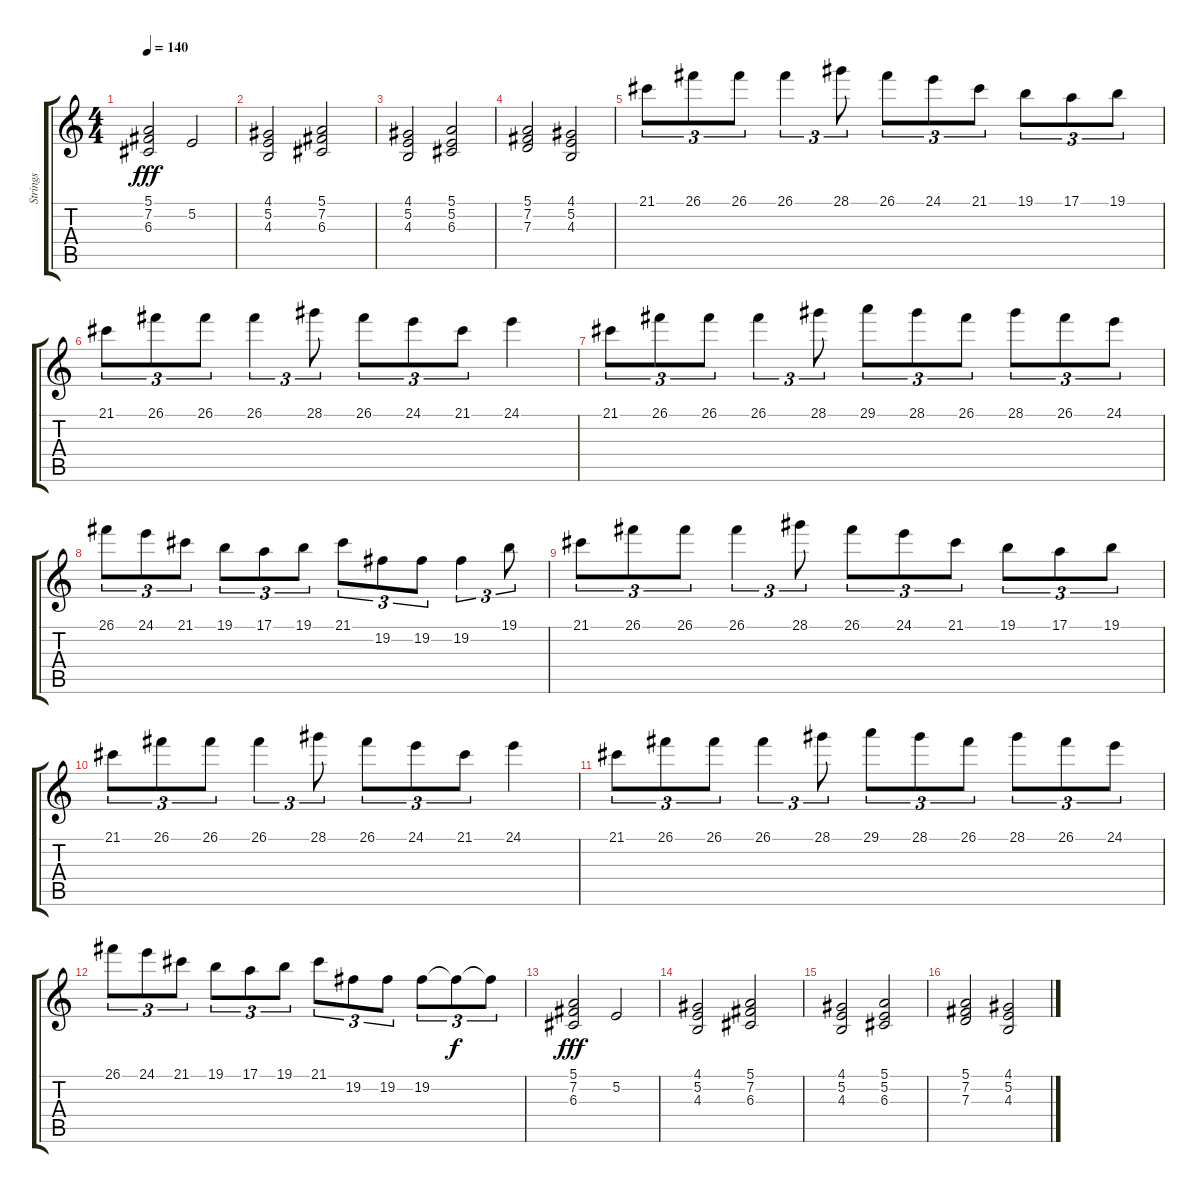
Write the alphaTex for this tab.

\track ("Strings" "Strings") {instrument stringensemble1}
\staff {score tabs}
\tuning (E4 B3 G3 D3 A2 E2) {hide}
\ts (4 4)
\tempo 140
\clef g2
\ks c
(5.1 7.2 6.3).2{dy fff} 5.2.2 |
(4.1 5.2 4.3).2 (5.1 7.2 6.3).2 |
(4.1 5.2 4.3).2 (5.1 5.2 6.3).2 |
(5.1 7.2 7.3).2 (4.1 5.2 4.3).2 |
21.1.8{tu (3 2) instrument stringensemble1} 26.1.8{tu (3 2)} 26.1.8{tu (3 2)} 26.1.4{tu (3 2)} 28.1.8{tu (3 2)} 26.1.8{tu (3 2)} 24.1.8{tu (3 2)} 21.1.8{tu (3 2)} 19.1.8{tu (3 2)} 17.1.8{tu (3 2)} 19.1.8{tu (3 2)} |
21.1.8{tu (3 2)} 26.1.8{tu (3 2)} 26.1.8{tu (3 2)} 26.1.4{tu (3 2)} 28.1.8{tu (3 2)} 26.1.8{tu (3 2)} 24.1.8{tu (3 2)} 21.1.8{tu (3 2)} 24.1.4 |
21.1.8{tu (3 2)} 26.1.8{tu (3 2)} 26.1.8{tu (3 2)} 26.1.4{tu (3 2)} 28.1.8{tu (3 2)} 29.1.8{tu (3 2)} 28.1.8{tu (3 2)} 26.1.8{tu (3 2)} 28.1.8{tu (3 2)} 26.1.8{tu (3 2)} 24.1.8{tu (3 2)} |
26.1.8{tu (3 2)} 24.1.8{tu (3 2)} 21.1.8{tu (3 2)} 19.1.8{tu (3 2)} 17.1.8{tu (3 2)} 19.1.8{tu (3 2)} 21.1.8{tu (3 2)} 19.2.8{tu (3 2)} 19.2.8{tu (3 2)} 19.2.4{tu (3 2)} 19.1.8{tu (3 2)} |
21.1.8{tu (3 2)} 26.1.8{tu (3 2)} 26.1.8{tu (3 2)} 26.1.4{tu (3 2)} 28.1.8{tu (3 2)} 26.1.8{tu (3 2)} 24.1.8{tu (3 2)} 21.1.8{tu (3 2)} 19.1.8{tu (3 2)} 17.1.8{tu (3 2)} 19.1.8{tu (3 2)} |
21.1.8{tu (3 2)} 26.1.8{tu (3 2)} 26.1.8{tu (3 2)} 26.1.4{tu (3 2)} 28.1.8{tu (3 2)} 26.1.8{tu (3 2)} 24.1.8{tu (3 2)} 21.1.8{tu (3 2)} 24.1.4 |
21.1.8{tu (3 2)} 26.1.8{tu (3 2)} 26.1.8{tu (3 2)} 26.1.4{tu (3 2)} 28.1.8{tu (3 2)} 29.1.8{tu (3 2)} 28.1.8{tu (3 2)} 26.1.8{tu (3 2)} 28.1.8{tu (3 2)} 26.1.8{tu (3 2)} 24.1.8{tu (3 2)} |
26.1.8{tu (3 2)} 24.1.8{tu (3 2)} 21.1.8{tu (3 2)} 19.1.8{tu (3 2)} 17.1.8{tu (3 2)} 19.1.8{tu (3 2)} 21.1.8{tu (3 2)} 19.2.8{tu (3 2)} 19.2.8{tu (3 2)} 19.2.8{tu (3 2)} 19.2{t}.8{tu (3 2) dy f} 19.2{t}.8{tu (3 2)} |
(5.1 7.2 6.3).2{dy fff instrument choiraahs} 5.2.2 |
(4.1 5.2 4.3).2 (5.1 7.2 6.3).2 |
(4.1 5.2 4.3).2 (5.1 5.2 6.3).2 |
(5.1 7.2 7.3).2 (4.1 5.2 4.3).2
